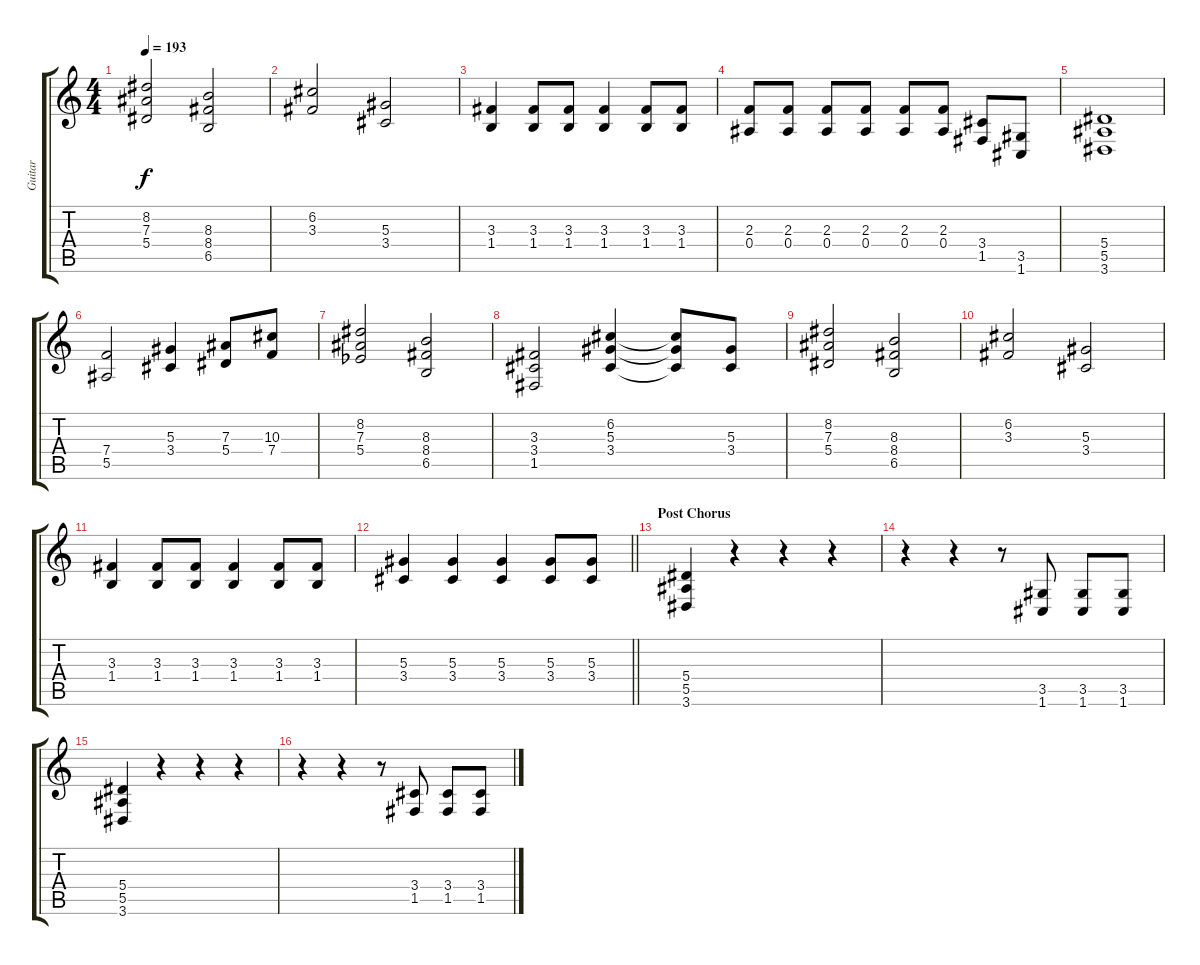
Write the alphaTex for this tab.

\track ("Guitar" "Guitar") {instrument distortionguitar}
\staff {score tabs}
\tuning (C4 G3 Eb3 Bb2 F2 C2) {hide}
\ts (4 4)
\tempo 193
\clef g2
\ks c
(8.2 7.3 5.4).2{dy f} (8.3 8.4 6.5).2 |
(6.2 3.3).2 (5.3 3.4).2 |
(3.3 1.4).4 (3.3 1.4).8 (3.3 1.4).8 (3.3 1.4).4 (3.3 1.4).8 (3.3 1.4).8 |
(2.3 0.4).8 (2.3 0.4).8 (2.3 0.4).8 (2.3 0.4).8 (2.3 0.4).8 (2.3 0.4).8 (3.4 1.5).8 (3.5 1.6).8 |
(5.4 5.5 3.6).1 |
(7.4 5.5).2 (5.3 3.4).4 (7.3 5.4).8 (10.3 7.4).8 |
(8.2 7.3 5.4{acc b}).2 (8.3 8.4 6.5).2 |
(3.3 3.4 1.5).2 (6.2 5.3 3.4).4 (6.2{t} 5.3{t} 3.4{t}).8 (5.3 3.4).8 |
(8.2 7.3 5.4).2 (8.3 8.4 6.5).2 |
(6.2 3.3).2 (5.3 3.4).2 |
(3.3 1.4).4 (3.3 1.4).8 (3.3 1.4).8 (3.3 1.4).4 (3.3 1.4).8 (3.3 1.4).8 |
\barLineRight lightlight
(5.3 3.4).4 (5.3 3.4).4 (5.3 3.4).4 (5.3 3.4).8 (5.3 3.4).8 |
\section ("" "Post Chorus")
(5.4 5.5 3.6).4 r.4 r.4 r.4 |
r.4 r.4 r.8 (3.5 1.6).8 (3.5 1.6).8 (3.5 1.6).8 |
(5.4 5.5 3.6).4 r.4 r.4 r.4 |
r.4 r.4 r.8 (3.4 1.5).8 (3.4 1.5).8 (3.4 1.5).8
